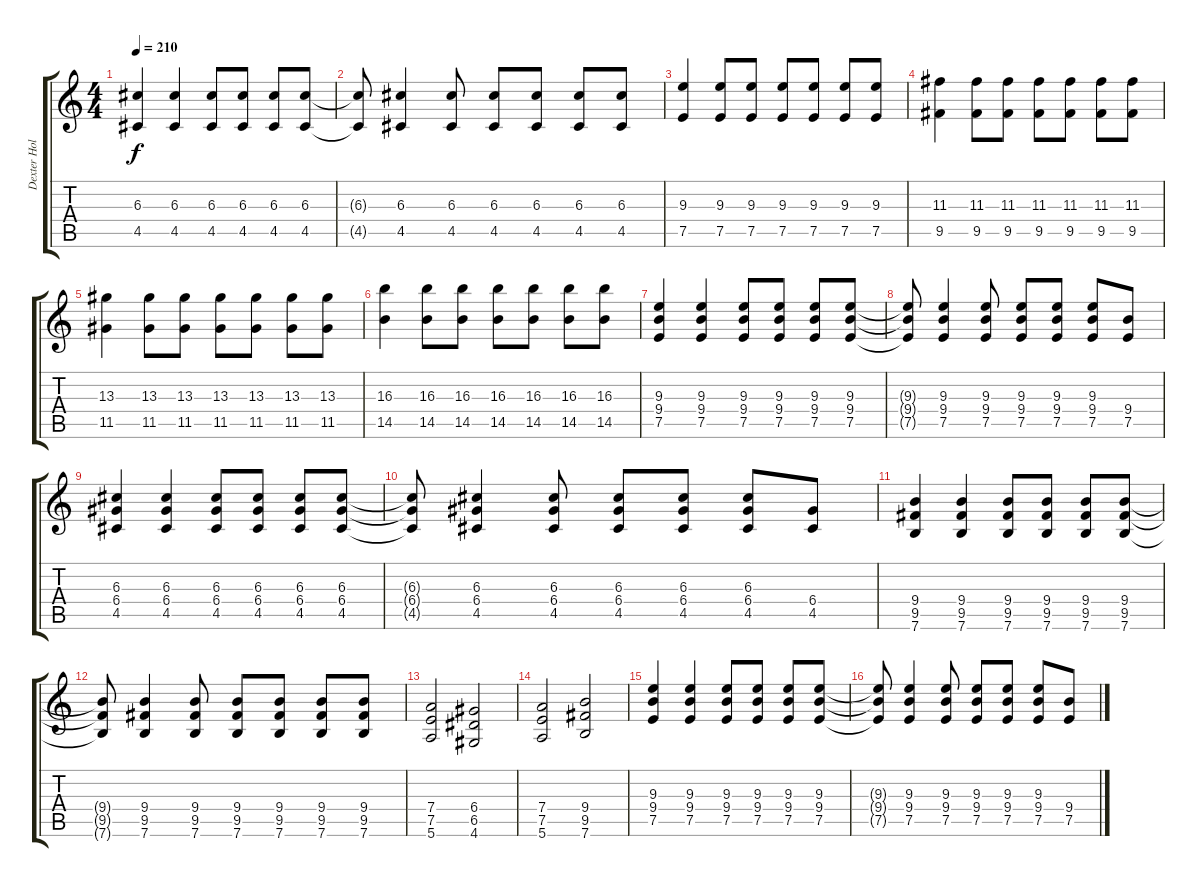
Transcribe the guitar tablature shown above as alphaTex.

\track ("Dexter Holland" "Dexter Hol") {instrument distortionguitar}
\staff {score tabs}
\tuning (E4 B3 G3 D3 A2 E2) {hide}
\ts (4 4)
\tempo 210
\clef g2
\ks c
(6.3 4.5).4{dy f} (6.3 4.5).4 (6.3 4.5).8 (6.3 4.5).8 (6.3 4.5).8 (6.3 4.5).8 |
(6.3{t} 4.5{t}).8 (6.3 4.5).4 (6.3 4.5).8 (6.3 4.5).8 (6.3 4.5).8 (6.3 4.5).8 (6.3 4.5).8 |
(9.3 7.5).4 (9.3 7.5).8 (9.3 7.5).8 (9.3 7.5).8 (9.3 7.5).8 (9.3 7.5).8 (9.3 7.5).8 |
(11.3 9.5).4 (11.3 9.5).8 (11.3 9.5).8 (11.3 9.5).8 (11.3 9.5).8 (11.3 9.5).8 (11.3 9.5).8 |
(13.3 11.5).4 (13.3 11.5).8 (13.3 11.5).8 (13.3 11.5).8 (13.3 11.5).8 (13.3 11.5).8 (13.3 11.5).8 |
(16.3 14.5).4 (16.3 14.5).8 (16.3 14.5).8 (16.3 14.5).8 (16.3 14.5).8 (16.3 14.5).8 (16.3 14.5).8 |
(9.3 9.4 7.5).4 (9.3 9.4 7.5).4 (9.3 9.4 7.5).8 (9.3 9.4 7.5).8 (9.3 9.4 7.5).8 (9.3 9.4 7.5).8 |
(9.3{t} 9.4{t} 7.5{t}).8 (9.3 9.4 7.5).4 (9.3 9.4 7.5).8 (9.3 9.4 7.5).8 (9.3 9.4 7.5).8 (9.3 9.4 7.5).8 (9.4 7.5).8 |
(6.3 6.4 4.5).4 (6.3 6.4 4.5).4 (6.3 6.4 4.5).8 (6.3 6.4 4.5).8 (6.3 6.4 4.5).8 (6.3 6.4 4.5).8 |
(6.3{t} 6.4{t} 4.5{t}).8 (6.3 6.4 4.5).4 (6.3 6.4 4.5).8 (6.3 6.4 4.5).8 (6.3 6.4 4.5).8 (6.3 6.4 4.5).8 (6.4 4.5).8 |
(9.4 9.5 7.6).4 (9.4 9.5 7.6).4 (9.4 9.5 7.6).8 (9.4 9.5 7.6).8 (9.4 9.5 7.6).8 (9.4 9.5 7.6).8 |
(9.4{t} 9.5{t} 7.6{t}).8 (9.4 9.5 7.6).4 (9.4 9.5 7.6).8 (9.4 9.5 7.6).8 (9.4 9.5 7.6).8 (9.4 9.5 7.6).8 (9.4 9.5 7.6).8 |
(7.4 7.5 5.6).2 (6.4 6.5 4.6).2 |
(7.4 7.5 5.6).2 (9.4 9.5 7.6).2 |
(9.3 9.4 7.5).4 (9.3 9.4 7.5).4 (9.3 9.4 7.5).8 (9.3 9.4 7.5).8 (9.3 9.4 7.5).8 (9.3 9.4 7.5).8 |
(9.3{t} 9.4{t} 7.5{t}).8 (9.3 9.4 7.5).4 (9.3 9.4 7.5).8 (9.3 9.4 7.5).8 (9.3 9.4 7.5).8 (9.3 9.4 7.5).8 (9.4 7.5).8
